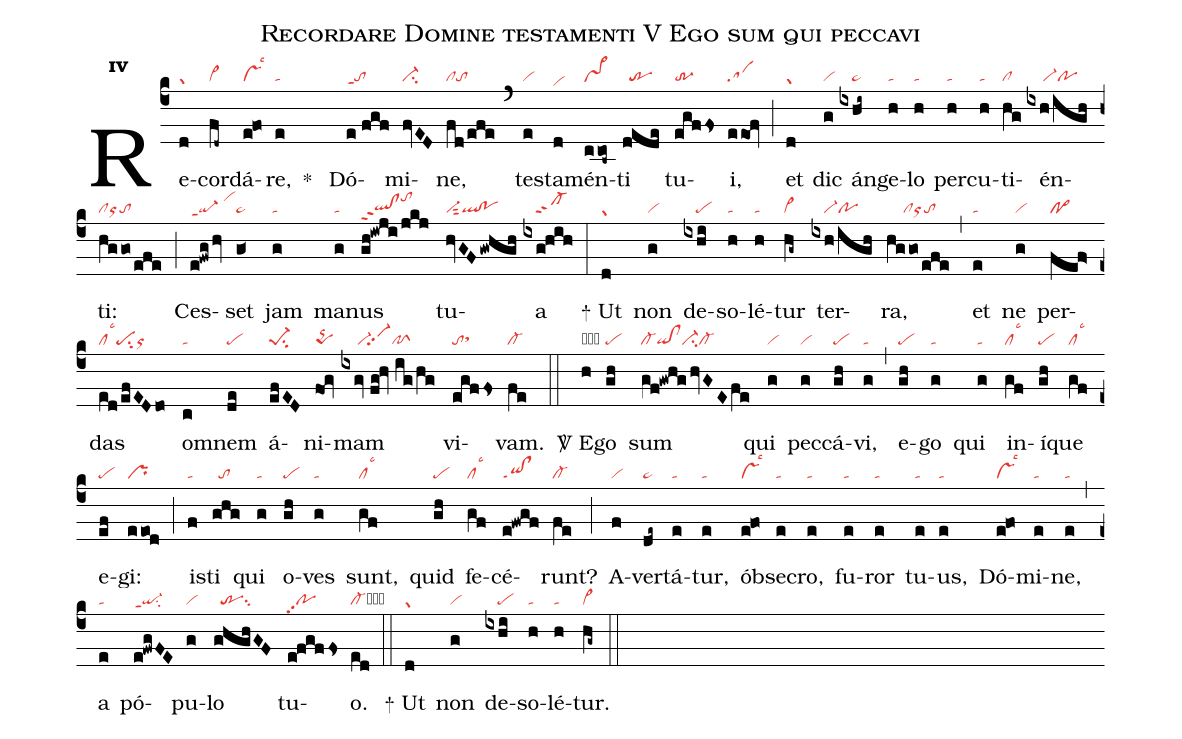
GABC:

name:Recordare Domine testamenti V Ego sum qui peccavi;
office-part:re;
mode:4;
nabc-lines:1;
%%
initial-style: 1;
name:Recordare Domine testamenti;
mode: 4;
office-part: Responsorium;
annotation: Resp.;
annotation: iv;
nabc-lines:1;
%%
(c4) Re(d|gr)cor(fd~|vi>)dá(e!fo|vslsc3)re,(e|ta) <sp>*</sp> () Dó(e//fgf|toppt1)mi(fvED|ci-)ne,(fd/efe|clto) (`) tes(e|vi)ta(d|vihd)mén(ccob~|vs>)ti(dede|//tr) tu(egffs|tr-3)i,(eeof|sa) (;)et(d|gr) dic(g|vi) án(ixhi~|////pe~)ge(h|ta)lo(h|ta) per(h|ta)cu(h|ta)ti(hg|cl)én(ixh/igh|/////vi-po)ti:(hggo/efe|clorto) (;) Ces(e!fwg/hv|qi-ppt1/vihk)set(g<|pe~) jam(g|ta) ma(g|ta)nus(gh!iwji/jkj|qlhg!clhgppt2tohk) tu(hvGF/gwhgh|vi-sut2ql!po)a(ixg!hih|////cl-ppt2) (:)

<sp>+</sp> Ut(d|gr) non(g|vi) de(ixhi|////pe)so(h|ta)lé(h|ta)tur(hg~|vi>) ter(ixh/igh|////vi-po)ra,(hggo/efe|/////clorto) (,) et(e|ta) ne(g|vi) per(fef>|po>)das(ed/efEDdo|cllsc3pesu2or) om(c|ta)nem(de|pe) á(efED|pe-1su2)ni(fog|pqS)mam(ixgv//fg!hv//ig/hg|/////vi-`vi-pp2pfS) vi(egffs|tosthh)vam.(fe|cl-) (::)

<sp>V/</sp> E(h|obvi)go(gh|pe) sum(gf!gwhghvGEfe|cl-qi!clci-cl-) qui(g|vi) pec(g|vi)cá(gh|pe)vi,(g|ta) (,) e(gh|pe)go(g|ta) qui(g|ta) in(gf|cllsc3)í(gh|pe)que(gf|cllsc3) e(ef|pe)gi:(eeod|pr) (;) is(f|ta)ti(ghg|//to) qui(g|ta) o(gh|pe)ves(g|ta) sunt,(gf|cllsc3) quid(gh|pe) fe(gf|cllsc3)cé(e!fwgf|qi!clppt1)runt?(fe|cl-) (;) A(f|vi)ver(de~|pe~)tá(e|ta)tur,(e|ta) ób(e!fo|vslsc3)se(e|ta)cro,(e|ta) fu(e|ta)ror(e|ta) tu(e|ta)us,(e|ta) Dó(e@fo|vslsc3)mi(e|ta)ne,(e|ta) (,) a(e|ta) pó(e!fwgFE|qi-ppt1su2)pu(g|vi)lo(ghghGF|//trsu2) tu(e!fgffs|popp2)o.(ed|cl-cb) (::)

<sp>+</sp> Ut(d|gr) non(g|vi) de(ixhi|////pe)so(h|ta)lé(h|ta)tur.(hg~|vi>) (::)
